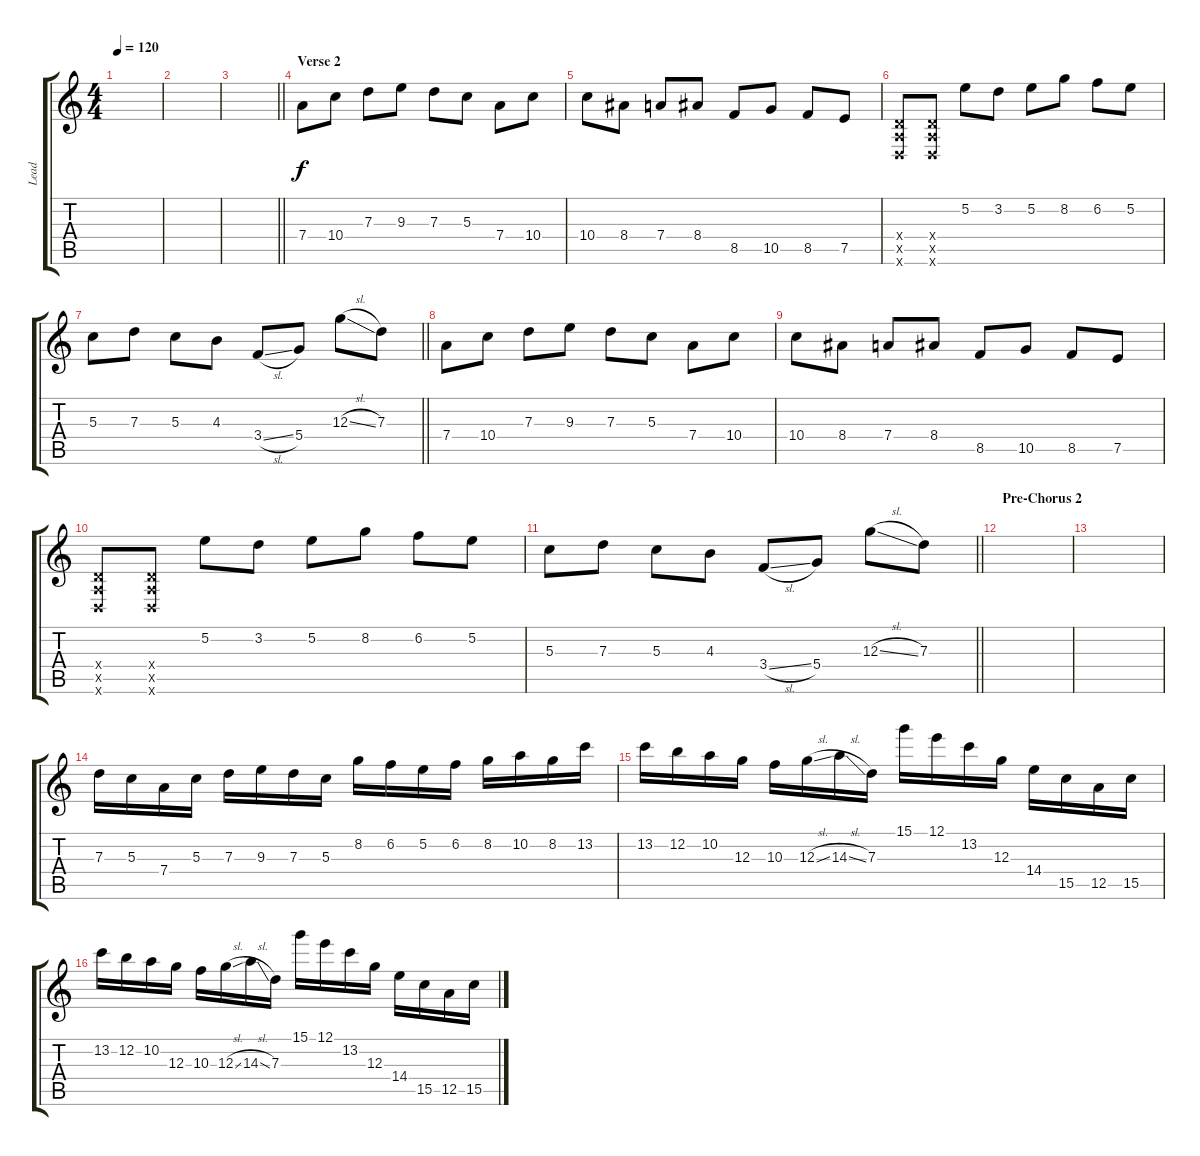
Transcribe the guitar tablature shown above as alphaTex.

\track ("Lead" "Lead") {instrument distortionguitar}
\staff {score tabs}
\tuning (E4 B3 G3 D3 A2 D2) {hide}
\ts (4 4)
\tempo 120
\clef g2
\ks c
|
|
\barLineRight lightlight
|
\section ("" "Verse 2")
7.4.8 10.4.8 7.3.8 9.3.8 7.3.8 5.3.8 7.4.8 10.4.8 |
10.4.8 8.4.8 7.4.8 8.4.8 8.5.8 10.5.8 8.5.8 7.5.8 |
(0.4{x} 0.5{x} 0.6{x}).8 (0.4{x} 0.5{x} 0.6{x}).8 5.2.8 3.2.8 5.2.8 8.2.8 6.2.8 5.2.8 |
\barLineRight lightlight
5.3.8 7.3.8 5.3.8 4.3.8 3.4{sl}.8 5.4.8 12.3{sl}.8 7.3.8 |
7.4.8 10.4.8 7.3.8 9.3.8 7.3.8 5.3.8 7.4.8 10.4.8 |
10.4.8 8.4.8 7.4.8 8.4.8 8.5.8 10.5.8 8.5.8 7.5.8 |
(0.4{x} 0.5{x} 0.6{x}).8 (0.4{x} 0.5{x} 0.6{x}).8 5.2.8 3.2.8 5.2.8 8.2.8 6.2.8 5.2.8 |
\barLineRight lightlight
5.3.8 7.3.8 5.3.8 4.3.8 3.4{sl}.8 5.4.8 12.3{sl}.8 7.3.8 |
\section ("" "Pre-Chorus 2")
|
|
7.3.16 5.3.16 7.4.16 5.3.16 7.3.16 9.3.16 7.3.16 5.3.16 8.2.16 6.2.16 5.2.16 6.2.16 8.2.16 10.2.16 8.2.16 13.2.16 |
13.2.16 12.2.16 10.2.16 12.3.16 10.3.16 12.3{sl}.16 14.3{sl}.16 7.3.16 15.1.16 12.1.16 13.2.16 12.3.16 14.4.16 15.5.16 12.5.16 15.5.16 |
13.2.16 12.2.16 10.2.16 12.3.16 10.3.16 12.3{sl}.16 14.3{sl}.16 7.3.16 15.1.16 12.1.16 13.2.16 12.3.16 14.4.16 15.5.16 12.5.16 15.5.16
